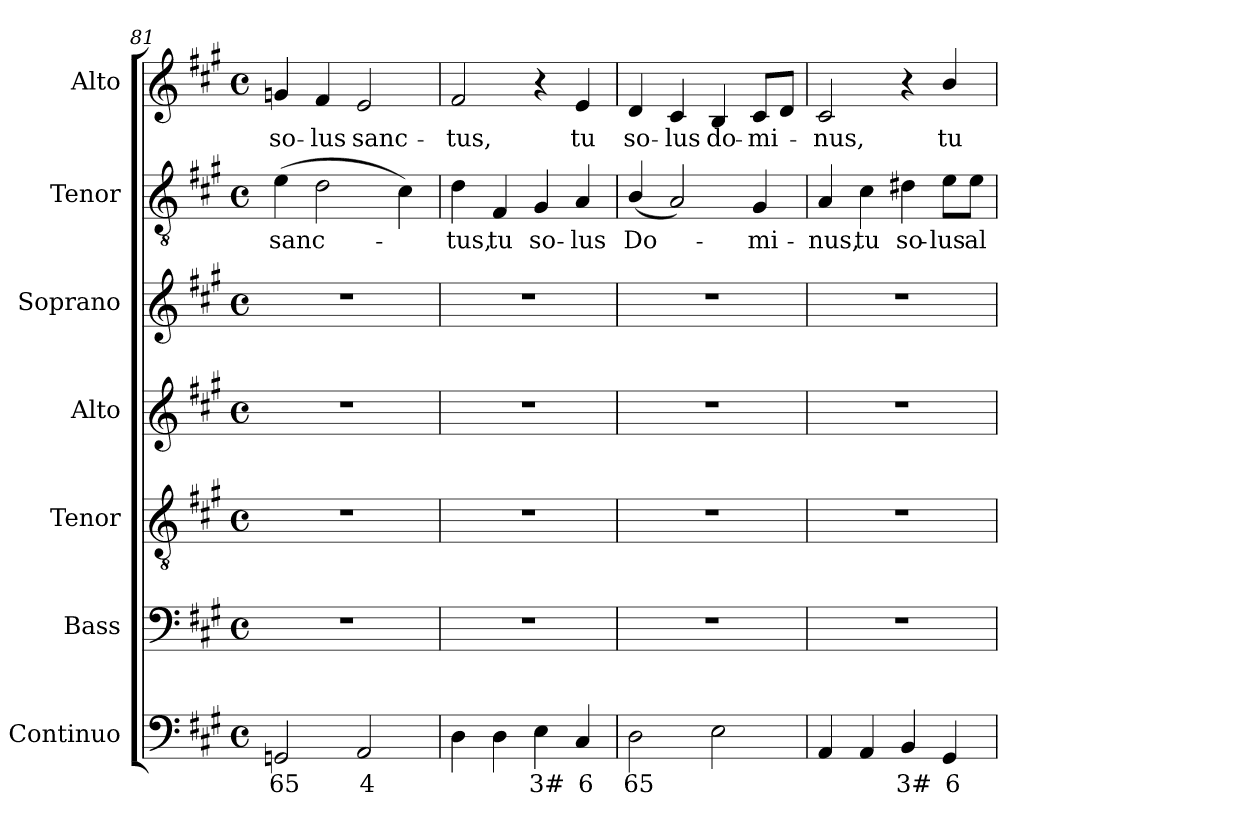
**kern	**text	**kern	**kern	**kern	**kern	**kern	**text	**kern	**text
*part7	*part7	*part6	*part5	*part4	*part3	*part2	*part2	*part1	*part1
*staff7	*staff7	*staff6	*staff5	*staff4	*staff3	*staff2	*staff2	*staff1	*staff1
*I"Continuo	*	*I"Bass	*I"Tenor	*I"Alto	*I"Soprano	*I"Tenor	*	*I"Alto	*
*I'Cont.	*	*I'B.	*I'T.	*I'A.	*I'S.	*I'T.	*	*I'A.	*
*clefF4	*	*clefF4	*clefGv2	*clefG2	*clefG2	*clefGv2	*	*clefG2	*
*	*	*	*ITrd7c12	*	*	*ITrd7c12	*	*	*
*k[f#c#g#]	*	*k[f#c#g#]	*k[f#c#g#]	*k[f#c#g#]	*k[f#c#g#]	*k[f#c#g#]	*	*k[f#c#g#]	*
*A:	*	*A:	*A:	*A:	*A:	*A:	*	*A:	*
*M4/4	*	*M4/4	*M4/4	*M4/4	*M4/4	*M4/4	*	*M4/4	*
*met(c)	*	*met(c)	*met(c)	*met(c)	*met(c)	*met(c)	*	*met(c)	*
=81	=81	=81	=81	=81	=81	=81	=81	=81	=81
!	!LO:LY:b:color=#000000	!	!	!	!	!	!	!	!
!	!	!	!	!	!	!	!LO:LY:b:color=#000000	!	!
!	!	!	!	!	!	!	!	!	!LO:LY:b:color=#000000
2GGni/	65	1r	1r	1r	1r	(4Ei\	sanc-	4gni/	so-
!	!	!	!	!	!	!	!	!	!LO:LY:b:color=#000000
.	.	.	.	.	.	2Di\	.	4f#i/	-lus
!	!LO:LY:b:color=#000000	!	!	!	!	!	!	!	!
!	!	!	!	!	!	!	!	!	!LO:LY:b:color=#000000
2AAi/	4	.	.	.	.	.	.	2ei/	sanc-
.	.	.	.	.	.	4C#i\)	.	.	.
=82	=82	=82	=82	=82	=82	=82	=82	=82	=82
!	!	!	!	!	!	!	!LO:LY:b:color=#000000	!	!
!	!	!	!	!	!	!	!	!	!LO:LY:b:color=#000000
4Di\	.	1r	1r	1r	1r	4Di\	-tus,	2f#i/	-tus,
!	!	!	!	!	!	!	!LO:LY:b:color=#000000	!	!
4Di\	.	.	.	.	.	4FF#i/	tu	.	.
!	!LO:LY:b:color=#000000	!	!	!	!	!	!	!	!
!	!	!	!	!	!	!	!LO:LY:b:color=#000000	!	!
4Ei\	3#	.	.	.	.	4GG#i/	so-	4r	.
!	!LO:LY:b:color=#000000	!	!	!	!	!	!	!	!
!	!	!	!	!	!	!	!LO:LY:b:color=#000000	!	!
!	!	!	!	!	!	!	!	!	!LO:LY:b:color=#000000
4C#i/	6	.	.	.	.	4AAi/	-lus	4ei/	tu
=83	=83	=83	=83	=83	=83	=83	=83	=83	=83
!	!LO:LY:b:color=#000000	!	!	!	!	!	!	!	!
!	!	!	!	!	!	!	!LO:LY:b:color=#000000	!	!
!	!	!	!	!	!	!	!	!	!LO:LY:b:color=#000000
2Di\	65	1r	1r	1r	1r	(4BBi/	Do-	4di/	so-
!	!	!	!	!	!	!	!	!	!LO:LY:b:color=#000000
.	.	.	.	.	.	2AAi/)	.	4c#i/	-lus
!	!	!	!	!	!	!	!	!	!LO:LY:b:color=#000000
2Ei\	.	.	.	.	.	.	.	4Bi/	do-
!	!	!	!	!	!	!	!LO:LY:b:color=#000000	!	!
!	!	!	!	!	!	!	!	!	!LO:LY:b:color=#000000
.	.	.	.	.	.	4GG#i/	-mi-	8c#i/L	-mi-
.	.	.	.	.	.	.	.	8di/J	.
!!LO:PB:g=z
=84	=84	=84	=84	=84	=84	=84	=84	=84	=84
!	!	!	!	!	!	!	!LO:LY:b:color=#000000	!	!
!	!	!	!	!	!	!	!	!	!LO:LY:b:color=#000000
4AAi/	.	1r	1r	1r	1r	4AAi/	-nus,	2c#i/	-nus,
!	!	!	!	!	!	!	!LO:LY:b:color=#000000	!	!
4AAi/	.	.	.	.	.	4C#i\	tu	.	.
!	!LO:LY:b:color=#000000	!	!	!	!	!	!	!	!
!	!	!	!	!	!	!	!LO:LY:b:color=#000000	!	!
4BBi/	3#	.	.	.	.	4D#Xi\	so-	4r	.
!	!LO:LY:b:color=#000000	!	!	!	!	!	!	!	!
!	!	!	!	!	!	!	!LO:LY:b:color=#000000	!	!
!	!	!	!	!	!	!	!	!	!LO:LY:b:color=#000000
4GG#i/	6	.	.	.	.	8Ei\L	-lus	4bi/	tu
!	!	!	!	!	!	!	!LO:LY:b:color=#000000	!	!
.	.	.	.	.	.	8Ei\J	al-	.	.
=	=	=	=	=	=	=	=	=	=
*-	*-	*-	*-	*-	*-	*-	*-	*-	*-
